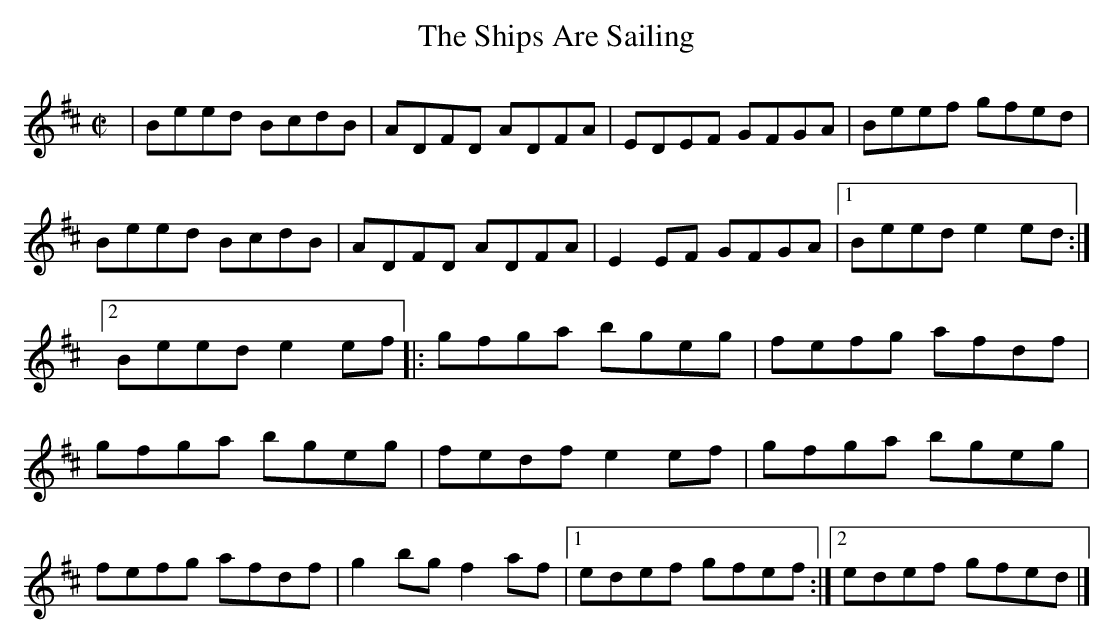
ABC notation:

X:1
T:Ships Are Sailing, The
M:C|
K:EDor
|Beed BcdB|ADFD ADFA|EDEF GFGA|Beef gfed|Beed BcdB|ADFD ADFA|E2EF GFGA|1Beed e2ed:|2Beed e2ef||\
|:gfga bgeg|fefg afdf|gfga bgeg|fedf e2ef|gfga bgeg|fefg afdf|g2bg f2af|1edef gfef:|2edef gfed|]*
